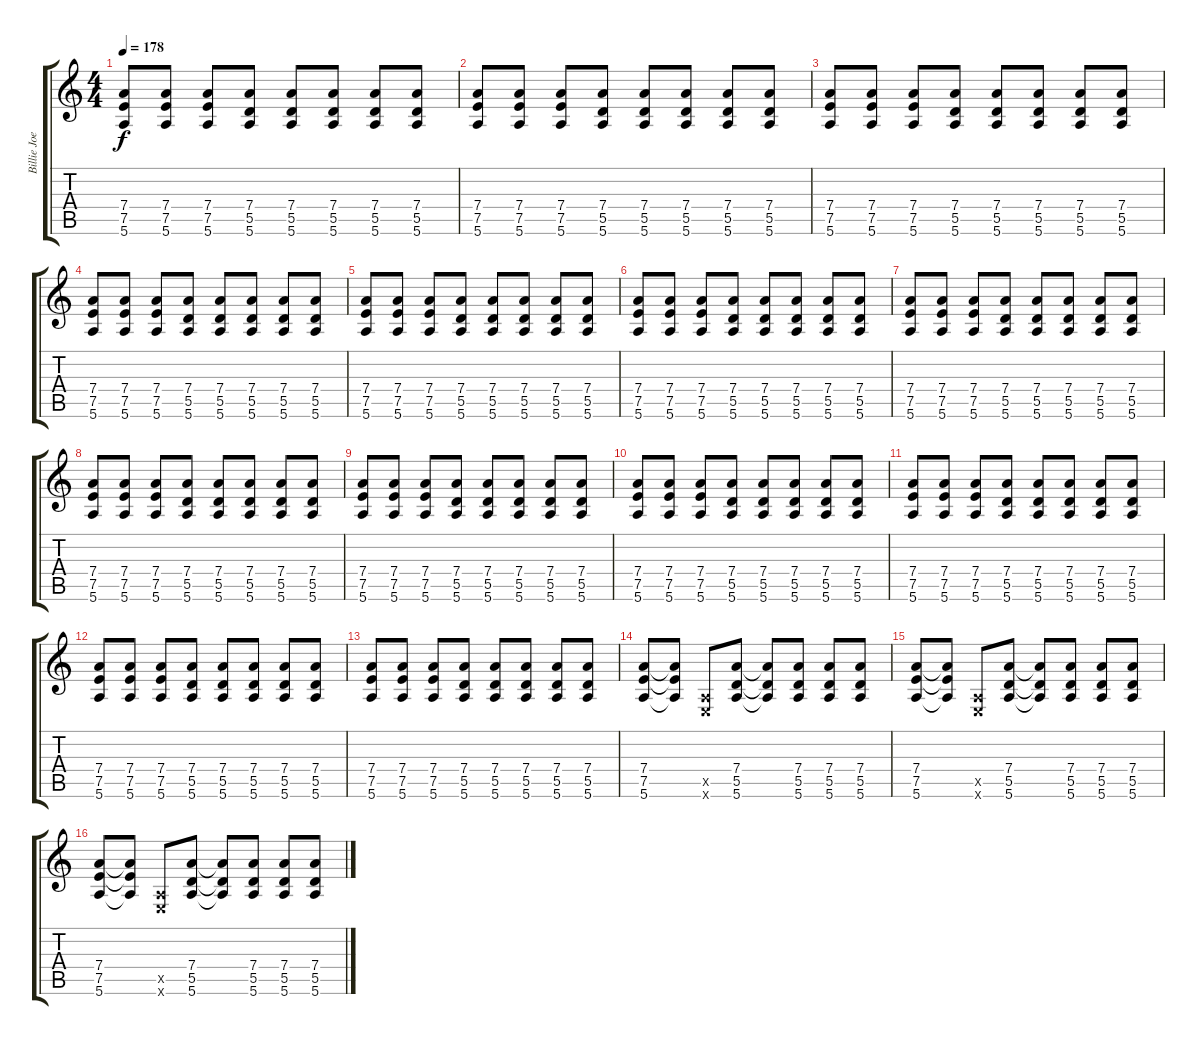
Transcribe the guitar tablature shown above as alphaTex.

\track ("Billie Joe - Rhytm Guitar" "Billie Joe") {instrument distortionguitar}
\staff {score tabs}
\tuning (E4 B3 G3 D3 A2 E2) {hide}
\ts (4 4)
\tempo 178
\clef g2
\ks c
(7.4 7.5 5.6).8{dy f volume 11} (7.4 7.5 5.6).8 (7.4 7.5 5.6).8 (7.4 5.5 5.6).8 (7.4 5.5 5.6).8 (7.4 5.5 5.6).8 (7.4 5.5 5.6).8 (7.4 5.5 5.6).8 |
(7.4 7.5 5.6).8 (7.4 7.5 5.6).8 (7.4 7.5 5.6).8 (7.4 5.5 5.6).8 (7.4 5.5 5.6).8 (7.4 5.5 5.6).8 (7.4 5.5 5.6).8 (7.4 5.5 5.6).8 |
(7.4 7.5 5.6).8 (7.4 7.5 5.6).8 (7.4 7.5 5.6).8 (7.4 5.5 5.6).8 (7.4 5.5 5.6).8 (7.4 5.5 5.6).8 (7.4 5.5 5.6).8 (7.4 5.5 5.6).8 |
(7.4 7.5 5.6).8 (7.4 7.5 5.6).8 (7.4 7.5 5.6).8 (7.4 5.5 5.6).8 (7.4 5.5 5.6).8 (7.4 5.5 5.6).8 (7.4 5.5 5.6).8 (7.4 5.5 5.6).8 |
(7.4 7.5 5.6).8 (7.4 7.5 5.6).8 (7.4 7.5 5.6).8 (7.4 5.5 5.6).8 (7.4 5.5 5.6).8 (7.4 5.5 5.6).8 (7.4 5.5 5.6).8 (7.4 5.5 5.6).8 |
(7.4 7.5 5.6).8 (7.4 7.5 5.6).8 (7.4 7.5 5.6).8 (7.4 5.5 5.6).8 (7.4 5.5 5.6).8 (7.4 5.5 5.6).8 (7.4 5.5 5.6).8 (7.4 5.5 5.6).8 |
(7.4 7.5 5.6).8 (7.4 7.5 5.6).8 (7.4 7.5 5.6).8 (7.4 5.5 5.6).8 (7.4 5.5 5.6).8 (7.4 5.5 5.6).8 (7.4 5.5 5.6).8 (7.4 5.5 5.6).8 |
(7.4 7.5 5.6).8 (7.4 7.5 5.6).8 (7.4 7.5 5.6).8 (7.4 5.5 5.6).8 (7.4 5.5 5.6).8 (7.4 5.5 5.6).8 (7.4 5.5 5.6).8 (7.4 5.5 5.6).8 |
(7.4 7.5 5.6).8 (7.4 7.5 5.6).8 (7.4 7.5 5.6).8 (7.4 5.5 5.6).8 (7.4 5.5 5.6).8 (7.4 5.5 5.6).8 (7.4 5.5 5.6).8 (7.4 5.5 5.6).8 |
(7.4 7.5 5.6).8 (7.4 7.5 5.6).8 (7.4 7.5 5.6).8 (7.4 5.5 5.6).8 (7.4 5.5 5.6).8 (7.4 5.5 5.6).8 (7.4 5.5 5.6).8 (7.4 5.5 5.6).8 |
(7.4 7.5 5.6).8 (7.4 7.5 5.6).8 (7.4 7.5 5.6).8 (7.4 5.5 5.6).8 (7.4 5.5 5.6).8 (7.4 5.5 5.6).8 (7.4 5.5 5.6).8 (7.4 5.5 5.6).8 |
(7.4 7.5 5.6).8 (7.4 7.5 5.6).8 (7.4 7.5 5.6).8 (7.4 5.5 5.6).8 (7.4 5.5 5.6).8 (7.4 5.5 5.6).8 (7.4 5.5 5.6).8 (7.4 5.5 5.6).8 |
(7.4 7.5 5.6).8 (7.4 7.5 5.6).8 (7.4 7.5 5.6).8 (7.4 5.5 5.6).8 (7.4 5.5 5.6).8 (7.4 5.5 5.6).8 (7.4 5.5 5.6).8 (7.4 5.5 5.6).8 |
(7.4 7.5 5.6).8 (7.4{t} 7.5{t} 5.6{t}).8 (0.5{x} 0.6{x}).8 (7.4 5.5 5.6).8 (7.4{t} 5.5{t} 5.6{t}).8 (7.4 5.5 5.6).8 (7.4 5.5 5.6).8 (7.4 5.5 5.6).8 |
(7.4 7.5 5.6).8 (7.4{t} 7.5{t} 5.6{t}).8 (0.5{x} 0.6{x}).8 (7.4 5.5 5.6).8 (7.4{t} 5.5{t} 5.6{t}).8 (7.4 5.5 5.6).8 (7.4 5.5 5.6).8 (7.4 5.5 5.6).8 |
(7.4 7.5 5.6).8 (7.4{t} 7.5{t} 5.6{t}).8 (0.5{x} 0.6{x}).8 (7.4 5.5 5.6).8 (7.4{t} 5.5{t} 5.6{t}).8 (7.4 5.5 5.6).8 (7.4 5.5 5.6).8 (7.4 5.5 5.6).8
